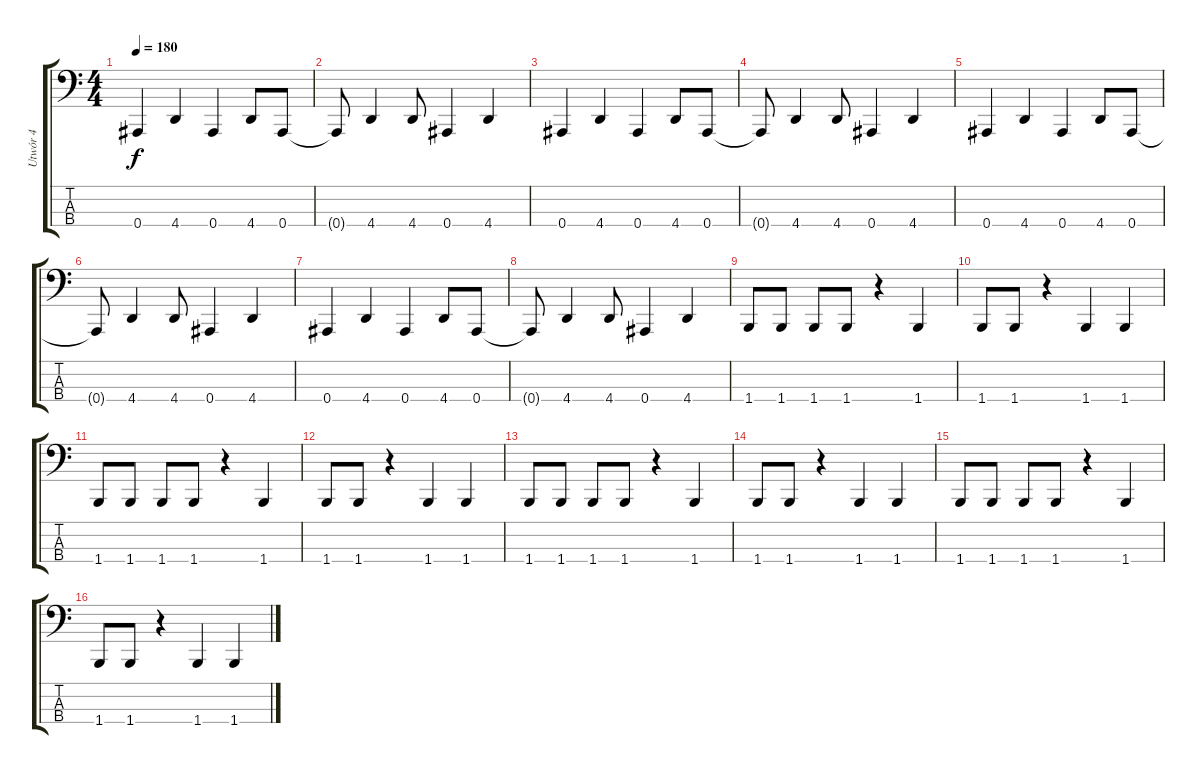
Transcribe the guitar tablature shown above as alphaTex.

\track ("Utwór 4" "Utwór 4") {instrument electricbassfinger}
\staff {score tabs}
\tuning (Eb2 Bb1 F1 Bb0) {hide}
\ts (4 4)
\tempo 180
\clef f4
\ks c
0.4.4{dy f} 4.4.4 0.4.4 4.4.8 0.4.8 |
0.4{t}.8 4.4.4 4.4.8 0.4.4 4.4.4 |
0.4.4 4.4.4 0.4.4 4.4.8 0.4.8 |
0.4{t}.8 4.4.4 4.4.8 0.4.4 4.4.4 |
0.4.4 4.4.4 0.4.4 4.4.8 0.4.8 |
0.4{t}.8 4.4.4 4.4.8 0.4.4 4.4.4 |
0.4.4 4.4.4 0.4.4 4.4.8 0.4.8 |
0.4{t}.8 4.4.4 4.4.8 0.4.4 4.4.4 |
1.4.8 1.4.8 1.4.8 1.4.8 r.4 1.4.4 |
1.4.8 1.4.8 r.4 1.4.4 1.4.4 |
1.4.8 1.4.8 1.4.8 1.4.8 r.4 1.4.4 |
1.4.8 1.4.8 r.4 1.4.4 1.4.4 |
1.4.8 1.4.8 1.4.8 1.4.8 r.4 1.4.4 |
1.4.8 1.4.8 r.4 1.4.4 1.4.4 |
1.4.8 1.4.8 1.4.8 1.4.8 r.4 1.4.4 |
1.4.8 1.4.8 r.4 1.4.4 1.4.4
